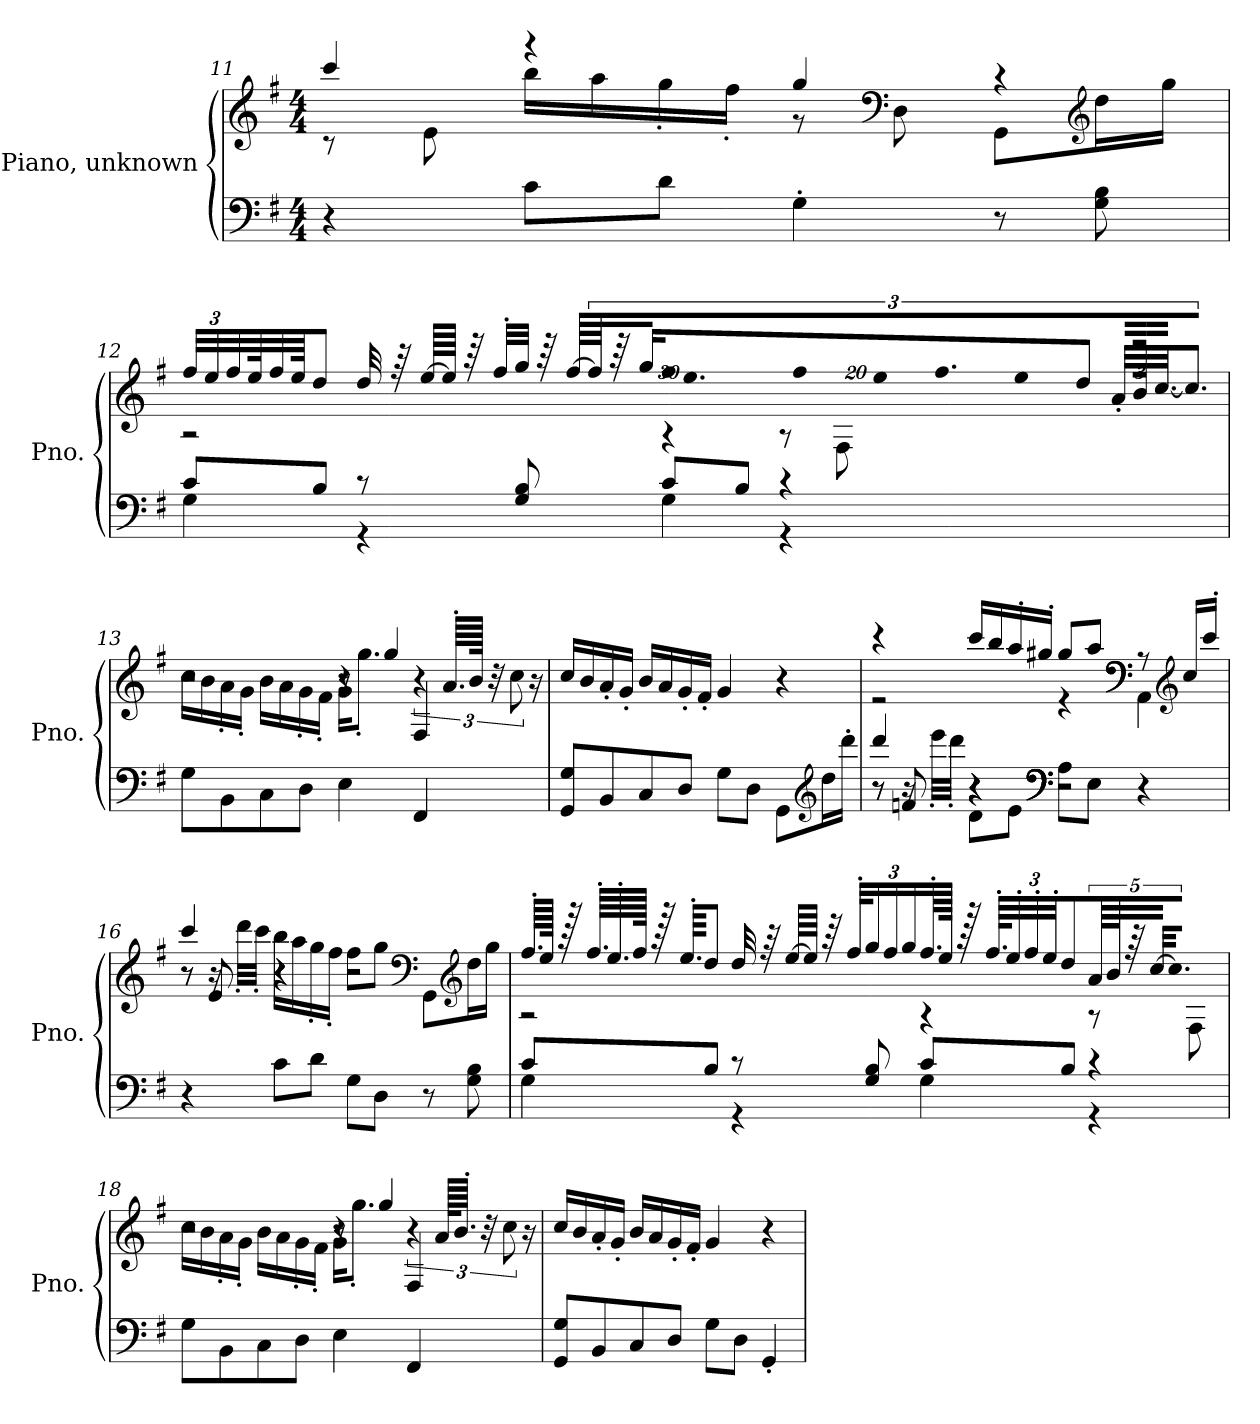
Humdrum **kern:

**kern	**kern
*part1	*part1
*staff2	*staff1
*I"Piano, unknown	*
*I'Pno.	*
!!LO:LB:g=z
*clefF4	*clefG2
*k[f#]	*k[f#]
*M4/4	*M4/4
=11	=11
*	*^
4r	4ccc/	8r
.	.	8e\
8c\L	4r	16bb\LL
.	.	16aa\
8d\J	.	16gg'\
.	.	16ff#'\JJ
4G'\	4gg/	8r
*	*clefF4	*
.	.	8D\
8r	4r	8GG\L
*	*clefG2	*
8G\ 8B\	.	16dd\L
.	.	16gg\JJ
!!LO:LB:g=z	!!
=12	=12	=12
*^	*	*
*	*	*Xbrackettup	*
8c/L	4G\	48ff#/LLL	2r
.	.	48ee/	.
.	.	48ff#/	.
.	.	64ee/K	.
.	.	32ff#/	.
.	.	64ee/JJK	.
8B/J	.	8dd/J	.
8r	4r	32dd/	.
.	.	64r	.
.	.	[64ee/LLLL	.
.	.	64ee/JJJJ]	.
.	.	64r	.
.	.	32ff#'/LLL	.
8G/ 8B/	.	32gg/JJJ	.
.	.	64r	.
.	.	[64ff#/LLLL	.
*	*	*brackettup	*
.	.	96ff#/JJJJ]	.
.	.	96r	.
.	.	24gg/LL	.
*	*	*Xbrackettup	*
!	!	!LO:N:vis=64	!
8c/L	4G\	960%17ff#/LL	4r
!	!	!LO:N:vis=64.	!
.	.	640%17ee/	.
.	.	1920ryy	.
!	!	!LO:N:vis=64	!
.	.	960%17ff#/	.
!	!	!LO:N:vis=64	!
.	.	960%17ee/	.
!	!	!LO:N:vis=64.	!
.	.	640%17ff#/	.
.	.	1920ryy	.
!	!	!LO:N:vis=64	!
.	.	960%17ee/JJJ	.
8B/J	.	8dd/J	.
4r	4r	48a'/LLL	8r
.	.	96b/K	.
.	.	[48.cc/JJ	.
.	.	8.cc/J]	.
.	.	.	8F#\
*v	*v	*	*
!!LO:PB:g=z
=13	=13	=13
*	*	*^
8G\L	2r	16cc\LL	2r
.	.	16b\	.
8BB\	.	16a'\	.
.	.	16g'\JJ	.
8C\	.	16b\LL	.
.	.	16a\	.
8D\J	.	16g'\	.
.	.	16f#'\JJ	.
4E\	8r	16g\KL	4r
.	.	8.gg'\J	.
.	4gg/	.	.
*	*	*brackettup	*
4FF#/	.	6r	4F#/
.	64.a'/LLLL	.	.
.	128b/JJJJk	.	.
.	32r	.	.
.	.	12cc\	.
.	16r	.	.
*	*v	*v	*v
=14	=14
8GG/ 8G/L	16cc/LL
.	16b/
8BB/	16a'/
.	16g'/JJ
8C/	16b/LL
.	16a/
8D/J	16g'/
.	16f#'/JJ
8G\L	4g/
8D\J	.
8GG\L	4r
*clefG2	*
16dd\L	.
16ddd'\JJ	.
!!LO:LB:g=z
=15	=15
*^	*^
*	*^	*	*
4ddd/	8r	8r	4r	2r
.	16r	8fn/	.	.
.	32eee'\LLL	.	.	.
.	32ddd'\JJJ	.	.	.
4r	8d\L	4r	16ccc/LL	.
.	.	.	16bb/	.
.	8e\J	.	16aa'/	.
.	.	.	16gg#X'/JJ	.
*clefF4	*	*	*	*
2r	8A\L	2r	8gg#/L	4r
.	8E\J	.	8aa/J	.
*	*	*	*clefF4	*
.	4r	.	8r	4AA\
*	*	*	*clefG2	*
.	.	.	16cc/LL	.
.	.	.	16ccc'/JJ	.
*v	*v	*v	*	*
=16	=16	=16
*	*	*^
4r	4ccc/	8r	8r
.	.	16r	8e/
.	.	32ddd'\LLL	.
.	.	32ccc'\JJJ	.
8c\L	4r	16bb\LL	4r
.	.	16aa\	.
8d\J	.	16gg'\	.
.	.	16ff#'\JJ	.
8G\L	2r	8ff#\L	2r
8D\J	.	8gg\J	.
*	*clefF4	*	*
8r	.	8GG\L	.
*	*clefG2	*	*
8G\ 8B\	.	16dd\L	.
.	.	16gg\JJ	.
*	*	*v	*v
!!LO:LB:g=z
=17	=17	=17
*^	*	*
8c/L	4G\	64.ff#'/LLLL	2r
.	.	128ee/JJJJk	.
.	.	128r	.
.	.	64.ff#'/LLLL	.
.	.	64.ee'/	.
.	.	128ff#/JJJJk	.
.	.	128r	.
.	.	64.ee'/KKKL	.
8B/J	.	8dd/J	.
8r	4r	32dd/	.
.	.	64r	.
.	.	[64ee/LLLL	.
.	.	64ee/JJJJ]	.
.	.	64r	.
.	.	32ff#'/KLL	.
*	*	*Xbrackettup	*
8G/ 8B/	.	24gg/	.
.	.	24ff#/	.
.	.	24gg/	.
8c/L	4G\	64.ff#'/LL	4r
.	.	128ee/JJJJk	.
.	.	128r	.
.	.	64.ff#'/KLLL	.
.	.	48ee'/	.
.	.	48ff#'/	.
.	.	48ee'/JJ	.
8B/J	.	8dd/	.
*	*	*brackettup	*
4r	4r	80a/LLL	8r
.	.	80b/JJJJ	.
.	.	80r	.
.	.	[40cc/KKL	.
.	.	8.cc/J]	.
.	.	.	8F#\
*v	*v	*	*
!!LO:LB:g=z
=18	=18	=18
*	*	*^
8G\L	2r	16cc\LL	2r
.	.	16b\	.
8BB\	.	16a'\	.
.	.	16g'\JJ	.
8C\	.	16b\LL	.
.	.	16a\	.
8D\J	.	16g'\	.
.	.	16f#'\JJ	.
4E\	8r	16g\KL	4r
.	.	8.gg'\J	.
.	4gg/	.	.
4FF#/	.	6r	4F#/
.	128a/KLLLL	.	.
.	64.b'/JJJJ	.	.
.	32r	.	.
.	.	12cc\	.
.	16r	.	.
*	*v	*v	*v
=19	=19
8GG/ 8G/L	16cc/LL
.	16b/
8BB/	16a'/
.	16g'/JJ
8C/	16b/LL
.	16a/
8D/J	16g'/
.	16f#'/JJ
8G\L	4g/
8D\J	.
4GG'/	4r
=	=
*-	*-
